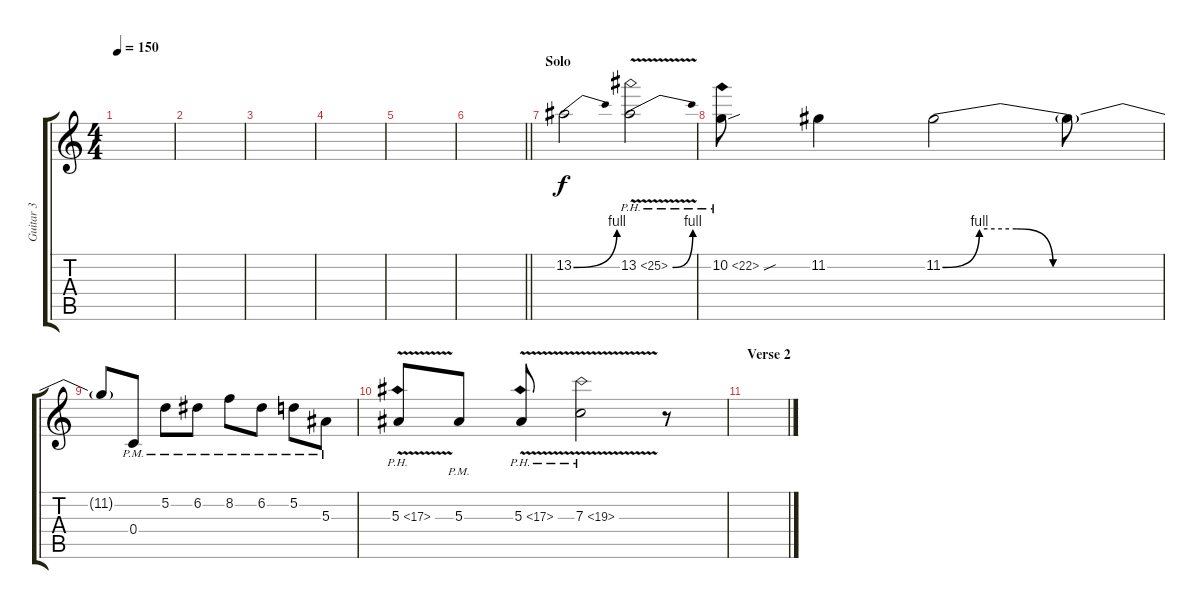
\track ("Guitar 3" "Guitar 3") {instrument distortionguitar}
\staff {score tabs}
\tuning (D4 A3 F3 C3 G2 C2) {hide}
\ts (4 4)
\tempo 150
\clef g2
\ks c
|
|
|
|
|
\barLineRight lightlight
|
\section ("" "Solo")
13.2{be (bend 0 0 60 4)}.2 13.2{be (bend 0 0 60 4) ph 12 v}.2 |
10.2{ph 12 sou}.8 11.2.4 11.2{be (custom 0 0 10 4 20 4 30 0 60 0)}.2 11.2{t}.8 |
11.2{t}.8 0.4{pm}.8 5.2{pm}.8 6.2{pm}.8 8.2{pm}.8 6.2{pm}.8 5.2{pm}.8 5.3{pm}.8 |
5.3{ph 12 v}.8 5.3{pm}.8 5.3{ph 12 v}.8 7.3{ph 12 v}.2 r.8 |
\section ("" "Verse 2")
